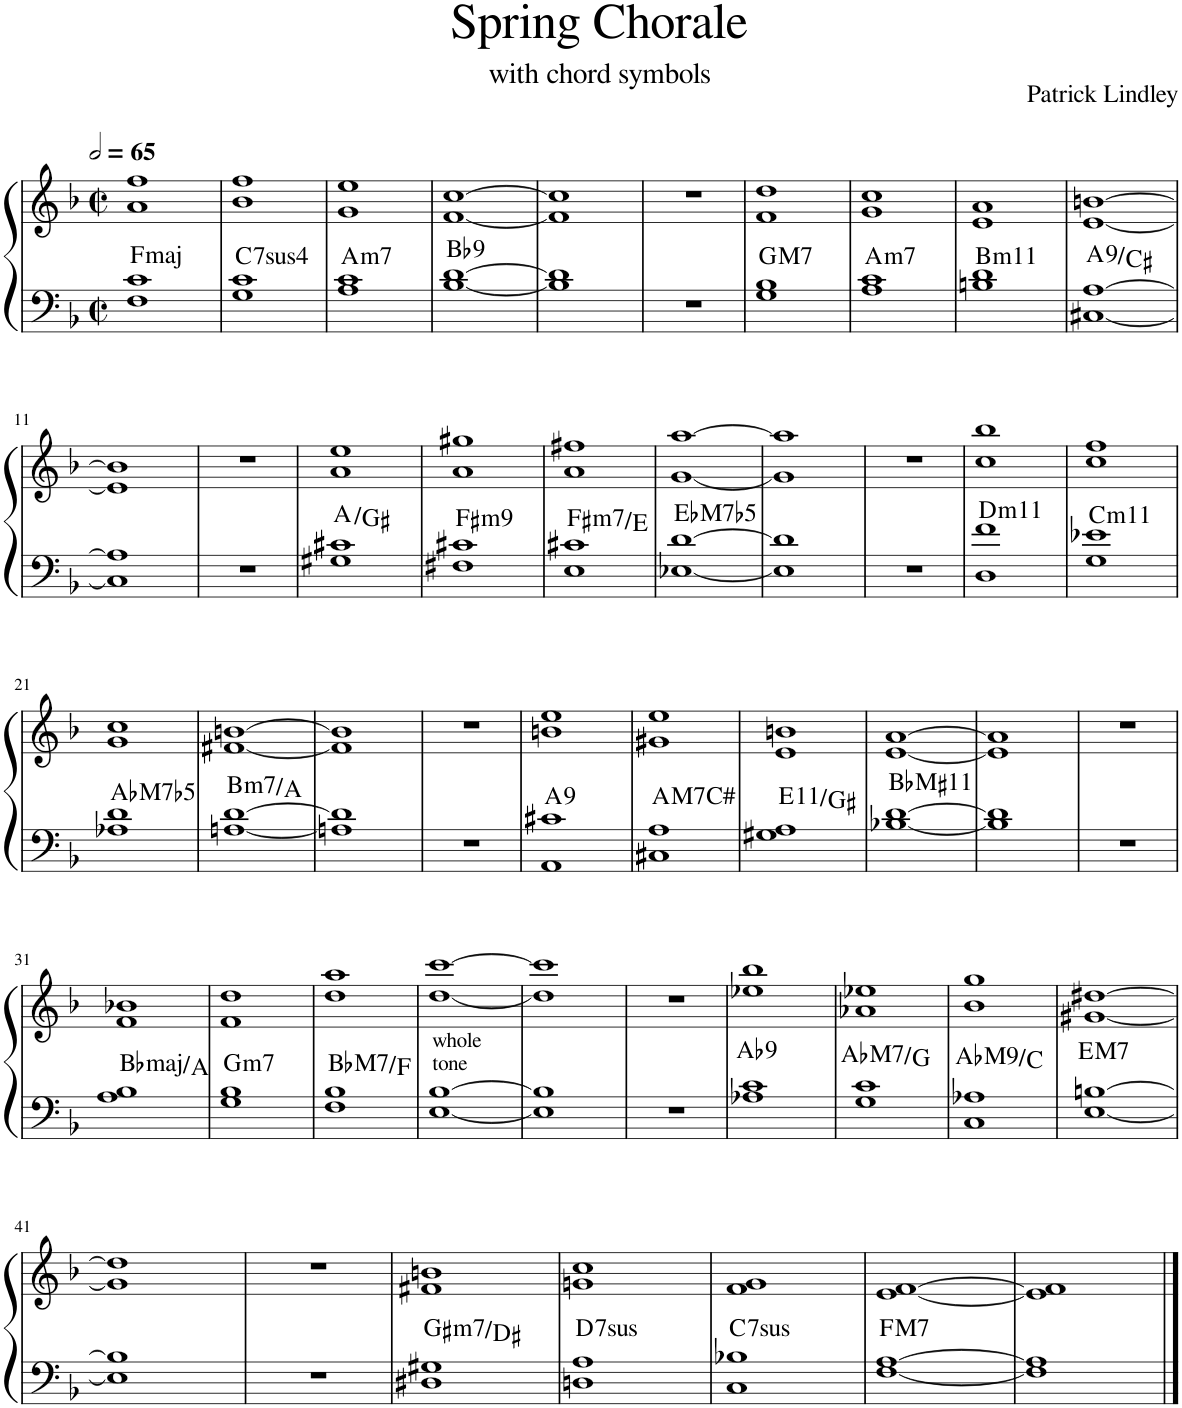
**kern	**kern	**harte
*part1	*part1	*part1
*staff2	*staff1	*
*I"Piano	*	*
*I'Pno.	*	*
*clefF4	*clefG2	*
*k[b-]	*k[b-]	*
*M2/2	*M2/2	*
*met(c|)	*met(c|)	*
*MM130	*MM130	*
=1	=1	=1
!	!	!LO:H:kt=maj
1F 1c	1a 1ff	F:maj
=2	=2	=2
!	!	!LO:H:kt=74
1G 1c	1b- 1ff	C:sus4(7)
=3	=3	=3
!	!	!LO:H:kt=m7
1A 1c	1g 1ee	A:min7
=4	=4	=4
!	!	!LO:H:kt=9
[1B- [1d	[1f [1cc	Bb:9
=5	=5	=5
1B-] 1d]	1f] 1cc]	.
=6	=6	=6
1r	1r	.
=7	=7	=7
!	!	!LO:H:kt=M7
1G 1B-	1f 1dd	G:maj7
=8	=8	=8
!	!	!LO:H:kt=m7
1A 1c	1g 1cc	A:min7
=9	=9	=9
!	!	!LO:H:kt=m11
1Bn 1d	1e 1a	B:min9(11)
=10	=10	=10
!	!	!LO:H:kt=9
[1C#X [1A	[1e [1bn	A:9/3
!!LO:LB:g=z
=11	=11	=11
1C#] 1A]	1e] 1b]	.
=12	=12	=12
1r	1r	.
=13	=13	=13
1G#X 1c#X	1a 1ee	A:maj/7
=14	=14	=14
!	!	!LO:H:kt=m9
1F#X 1c#X	1a 1gg#X	F#:min9
=15	=15	=15
!	!	!LO:H:kt=m7
1E 1c#X	1a 1ff#X	F#:min7/b7
=16	=16	=16
!	!	!LO:H:kt=M7
[1E-X [1d	[1g [1aa	Eb:(3,b5,7)
=17	=17	=17
1E-] 1d]	1g] 1aa]	.
=18	=18	=18
1r	1r	.
=19	=19	=19
!	!	!LO:H:kt=m11
1D 1f	1cc 1bb-	D:min9(11)
=20	=20	=20
!	!	!LO:H:kt=m11
1G 1e-X	1cc 1ff	C:min9(11)
!!LO:LB:g=z
=21	=21	=21
!	!	!LO:H:kt=M7
1A-X 1d	1g 1cc	Ab:(3,b5,7)
=22	=22	=22
!	!	!LO:H:kt=m7
[1An [1d	[1f#X [1bn	B:min7/b7
=23	=23	=23
1An] 1d]	1f#] 1b]	.
=24	=24	=24
1r	1r	.
=25	=25	=25
!	!	!LO:H:kt=9
1AA 1c#X	1bn 1ee	A:9
=26	=26	=26
!	!	!LO:H:kt=M7
1C#X 1A	1g#X 1ee	A:maj7
=27	=27	=27
!	!	!LO:H:kt=11
1G#X 1A	1e 1bn	E:9(11)/3
=28	=28	=28
!	!	!LO:H:kt=M
[1B-X [1d	[1e [1a	Bb:maj(#11)
=29	=29	=29
1B-] 1d]	1e] 1a]	.
=30	=30	=30
1r	1r	.
!!LO:LB:g=z
=31	=31	=31
!	!	!LO:H:kt=maj
1A 1B-	1f 1b-X	Bb:maj/7
=32	=32	=32
!	!	!LO:H:kt=m7
1G 1B-	1f 1dd	G:min7
=33	=33	=33
!	!	!LO:H:kt=M7
1F 1B-	1dd 1aa	Bb:maj7/5
=34	=34	=34
!LO:TX:a:t=whole	!	!
!LO:TX:a:t=tone	!	!
[1E [1B-	[1dd [1ccc	.
=35	=35	=35
1E] 1B-]	1dd] 1ccc]	.
=36	=36	=36
1r	1r	.
=37	=37	=37
!	!	!LO:H:kt=9
1A-X 1c	1ee-X 1bb-	Ab:9
=38	=38	=38
!	!	!LO:H:kt=M7
1G 1c	1a-X 1ee-X	Ab:maj7/7
=39	=39	=39
!	!	!LO:H:kt=M9
1C 1A-X	1b- 1gg	Ab:maj9/3
=40	=40	=40
!	!	!LO:H:kt=M7
[1E [1Bn	[1g#X [1dd#X	E:maj7
!!LO:LB:g=z
=41	=41	=41
1E] 1B]	1g#] 1dd#]	.
=42	=42	=42
1r	1r	.
=43	=43	=43
!	!	!LO:H:kt=m7
1D#X 1G#X	1f#X 1bn	G#:min7/5
=44	=44	=44
!	!	!LO:H:kt=7sus
1Dn 1A	1gn 1cc	D:sus4(7)
=45	=45	=45
!	!	!LO:H:kt=7sus
1C 1B-X	1f 1g	C:sus4(7)
=46	=46	=46
!	!	!LO:H:kt=M7
[1F [1A	[1e [1f	F:maj7
=47	=47	=47
1F] 1A]	1e] 1f]	.
==	==	==
*-	*-	*-
